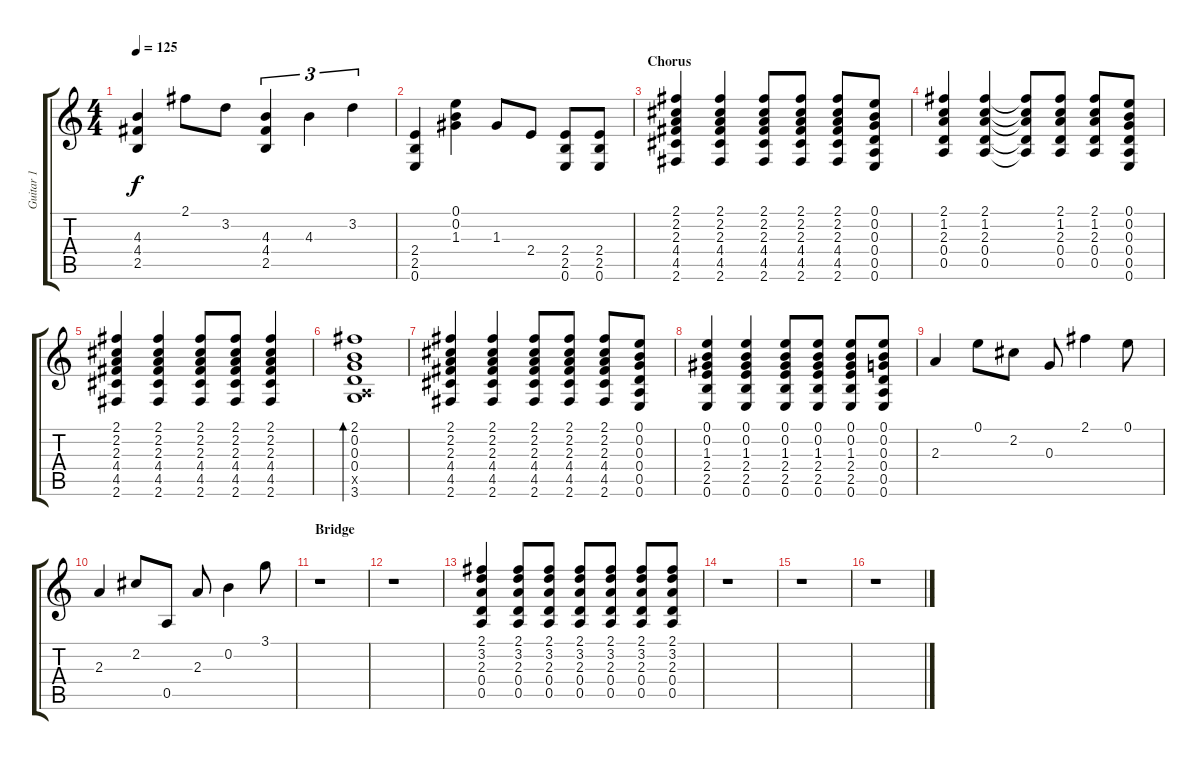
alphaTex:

\track ("Guitar 1" "Guitar 1") {instrument electricguitarclean}
\staff {score tabs}
\tuning (E4 B3 G3 D3 A2 E2) {hide}
\ts (4 4)
\tempo 125
\clef g2
\ks c
(4.3 4.4 2.5).4{dy f} 2.1.8 3.2.8 (4.3 4.4 2.5).4{tu (3 2)} 4.3.4{tu (3 2)} 3.2.4{tu (3 2)} |
(2.4 2.5 0.6).4 (0.1 0.2 1.3).4 1.3.8 2.4.8 (2.4 2.5 0.6).8 (2.4 2.5 0.6).8 |
\section ("" "Chorus")
(2.1 2.2 2.3 4.4 4.5 2.6).4 (2.1 2.2 2.3 4.4 4.5 2.6).4 (2.1 2.2 2.3 4.4 4.5 2.6).8 (2.1 2.2 2.3 4.4 4.5 2.6).8 (2.1 2.2 2.3 4.4 4.5 2.6).8 (0.1 0.2 0.3 0.4 0.5 0.6).8 |
(2.1 1.2 2.3 0.4 0.5).4 (2.1 1.2 2.3 0.4 0.5).4 (2.1{t} 1.2{t} 2.3{t} 0.4{t} 0.5{t}).8 (2.1 1.2 2.3 0.4 0.5).8 (2.1 1.2 2.3 0.4 0.5).8 (0.1 0.2 0.3 0.4 0.5 0.6).8 |
(2.1 2.2 2.3 4.4 4.5 2.6).4 (2.1 2.2 2.3 4.4 4.5 2.6).4 (2.1 2.2 2.3 4.4 4.5 2.6).8 (2.1 2.2 2.3 4.4 4.5 2.6).8 (2.1 2.2 2.3 4.4 4.5 2.6).4 |
(2.1 0.2 0.3 0.4 0.5{x} 3.6).1{bd 60} |
(2.1 2.2 2.3 4.4 4.5 2.6).4 (2.1 2.2 2.3 4.4 4.5 2.6).4 (2.1 2.2 2.3 4.4 4.5 2.6).8 (2.1 2.2 2.3 4.4 4.5 2.6).8 (2.1 2.2 2.3 4.4 4.5 2.6).8 (0.1 0.2 0.3 0.4 0.5 0.6).8 |
(0.1 0.2 1.3 2.4 2.5 0.6).4 (0.1 0.2 1.3 2.4 2.5 0.6).4 (0.1 0.2 1.3 2.4 2.5 0.6).8 (0.1 0.2 1.3 2.4 2.5 0.6).8 (0.1 0.2 1.3 2.4 2.5 0.6).8 (0.1 0.2 0.3 0.4 0.5 0.6).8 |
2.3.4 0.1.8 2.2.8 0.3.8 2.1.4 0.1.8 |
2.3.4 2.2.8 0.5.8 2.3.8 0.2.4 3.1.8 |
\section ("" "Bridge")
r.1 |
r.1 |
(2.1 3.2 2.3 0.4 0.5).4 (2.1 3.2 2.3 0.4 0.5).8 (2.1 3.2 2.3 0.4 0.5).8 (2.1 3.2 2.3 0.4 0.5).8 (2.1 3.2 2.3 0.4 0.5).8 (2.1 3.2 2.3 0.4 0.5).8 (2.1 3.2 2.3 0.4 0.5).8 |
r.1 |
r.1 |
r.1
